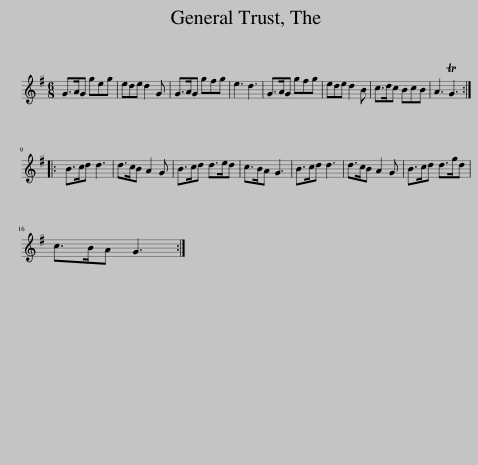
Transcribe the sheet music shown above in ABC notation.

X:1
L:1/8
M:6/8
I:linebreak $
K:G
V:1 treble
V:1
 G>AG geg | ede d2 G | G>AG gfg | e3 d3 | G>AG gfg | %5
 ede d2 B | c>dc BcB | A3 TG3 ::$ B>cd d3 | d>cB A2 G | %10
 B>cd d>ed | c>BA G3 | B>cd d3 | d>cB A2 G | B>cd d>gd |$ %15
 c>BA G3 :| %16
